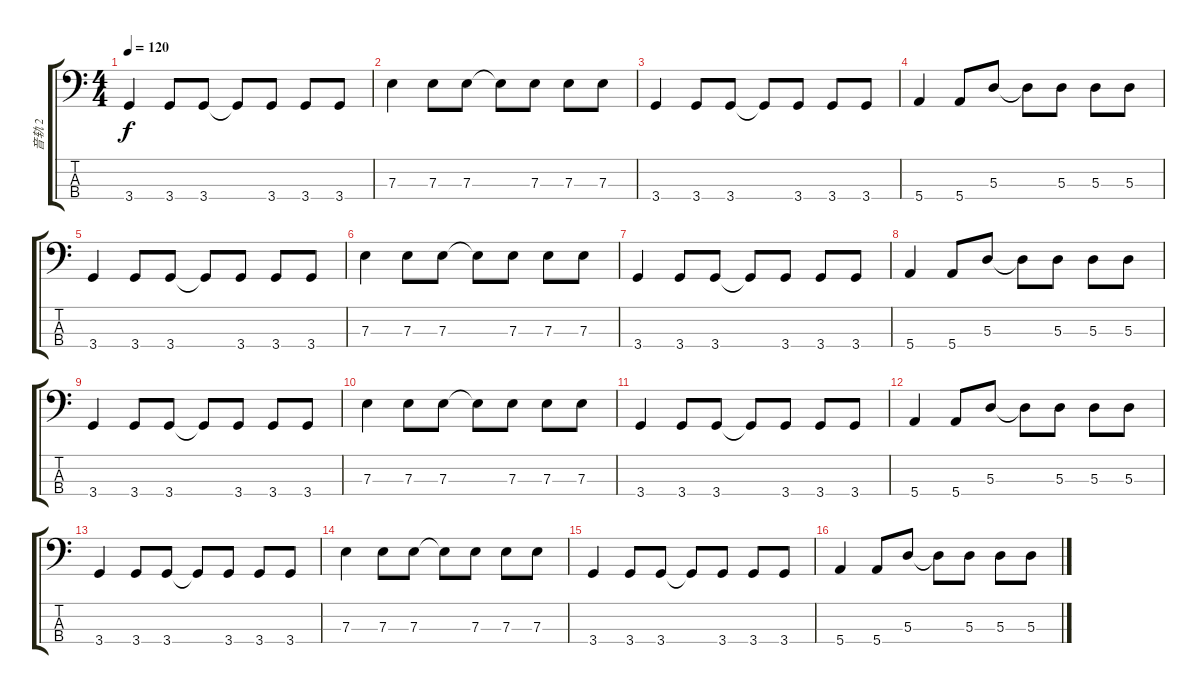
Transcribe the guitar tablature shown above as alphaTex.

\track ("音轨 2" "音轨 2") {instrument electricbassfinger}
\staff {score tabs}
\tuning (G2 D2 A1 E1) {hide}
\ts (4 4)
\tempo 120
\clef f4
\ks c
3.4.4{dy f} 3.4.8 3.4.8 3.4{t}.8 3.4.8 3.4.8 3.4.8 |
7.3.4 7.3.8 7.3.8 7.3{t}.8 7.3.8 7.3.8 7.3.8 |
3.4.4 3.4.8 3.4.8 3.4{t}.8 3.4.8 3.4.8 3.4.8 |
5.4.4 5.4.8 5.3.8 5.3{t}.8 5.3.8 5.3.8 5.3.8 |
3.4.4 3.4.8 3.4.8 3.4{t}.8 3.4.8 3.4.8 3.4.8 |
7.3.4 7.3.8 7.3.8 7.3{t}.8 7.3.8 7.3.8 7.3.8 |
3.4.4 3.4.8 3.4.8 3.4{t}.8 3.4.8 3.4.8 3.4.8 |
5.4.4 5.4.8 5.3.8 5.3{t}.8 5.3.8 5.3.8 5.3.8 |
3.4.4 3.4.8 3.4.8 3.4{t}.8 3.4.8 3.4.8 3.4.8 |
7.3.4 7.3.8 7.3.8 7.3{t}.8 7.3.8 7.3.8 7.3.8 |
3.4.4 3.4.8 3.4.8 3.4{t}.8 3.4.8 3.4.8 3.4.8 |
5.4.4 5.4.8 5.3.8 5.3{t}.8 5.3.8 5.3.8 5.3.8 |
3.4.4 3.4.8 3.4.8 3.4{t}.8 3.4.8 3.4.8 3.4.8 |
7.3.4 7.3.8 7.3.8 7.3{t}.8 7.3.8 7.3.8 7.3.8 |
3.4.4 3.4.8 3.4.8 3.4{t}.8 3.4.8 3.4.8 3.4.8 |
5.4.4 5.4.8 5.3.8 5.3{t}.8 5.3.8 5.3.8 5.3.8
